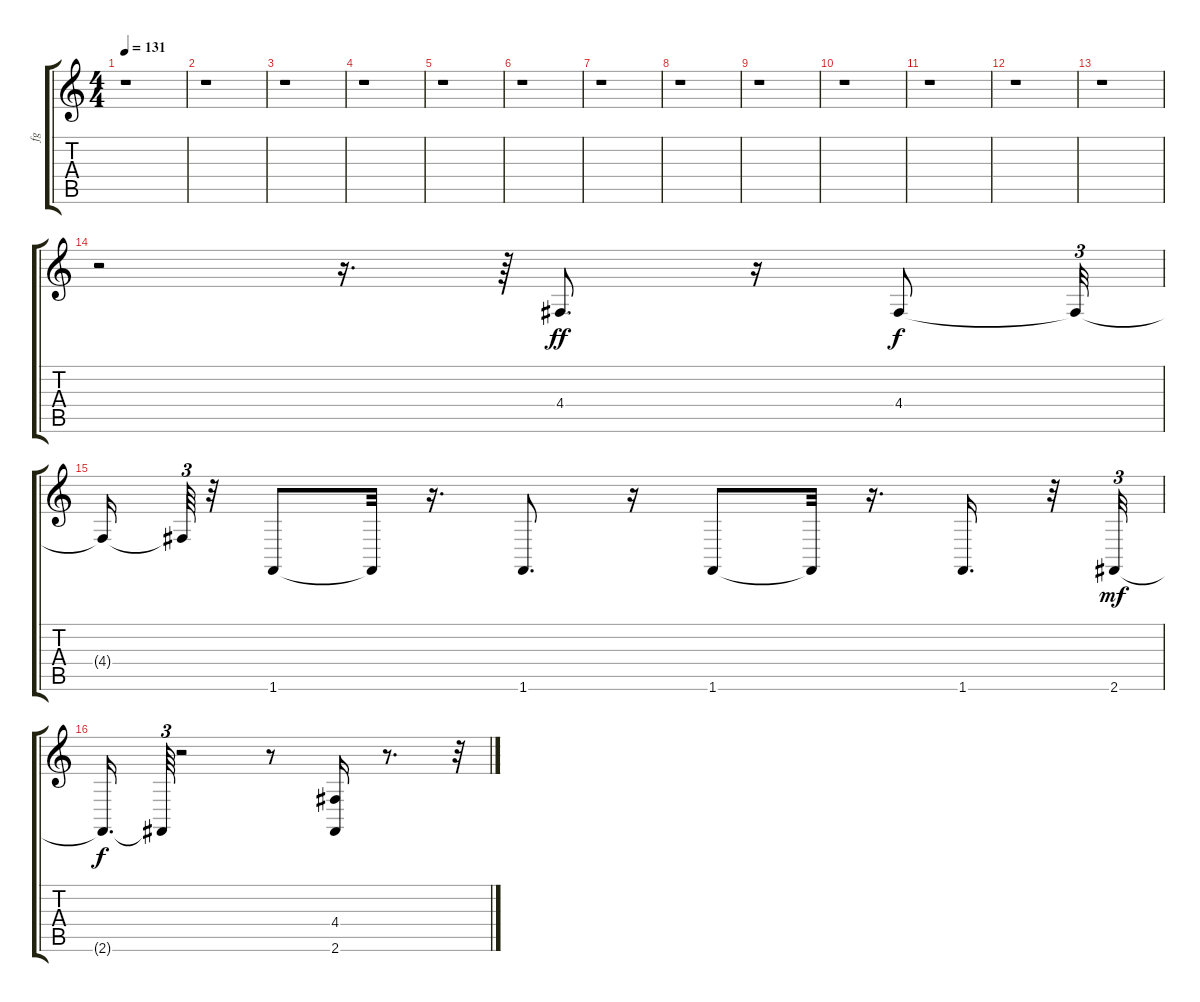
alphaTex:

\track ("fg" "fg") {instrument bassoon}
\staff {score tabs}
\tuning (E4 B3 G3 D3 A2 E2) {hide}
\ts (4 4)
\tempo 131
\clef g2
\ks c
r.1{dy f} |
r.1 |
r.1 |
r.1 |
r.1 |
r.1 |
r.1 |
r.1 |
r.1 |
r.1 |
r.1 |
r.1 |
r.1 |
r.2 r.16{d} r.64{tu (3 2)} 4.4.8{d dy ff} r.16 4.4.8{dy f} 4.4{t}.32{tu (3 2)} |
4.4{t}.16 4.4{t}.64{tu (3 2)} r.32 1.6.8 1.6{t}.32 r.16{d} 1.6.8{d} r.16 1.6.8 1.6{t}.32 r.16{d} 1.6.16{d} r.32 2.6.32{tu (3 2) dy mf} |
2.6{t}.16{d dy f} 2.6{t}.64{tu (3 2)} r.2 r.8 (4.4 2.6).16 r.8{d} r.32{tu (3 2)}
